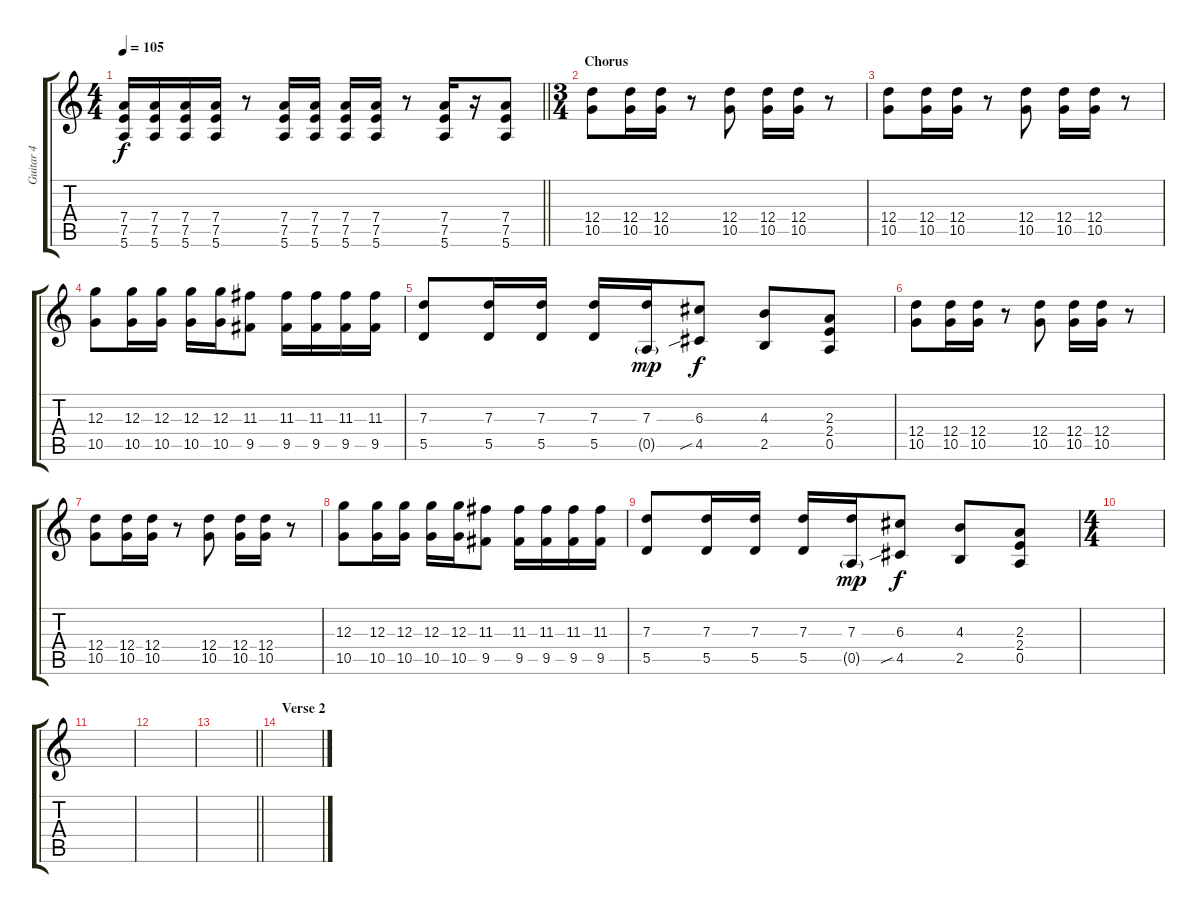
\track ("Guitar 4" "Guitar 4") {instrument distortionguitar}
\staff {score tabs}
\tuning (E4 B3 G3 D3 A2 E2) {hide}
\ts (4 4)
\tempo 105
\clef g2
\barLineRight lightlight
\ks c
(7.4 7.5 5.6).16{dy f} (7.4 7.5 5.6).16 (7.4 7.5 5.6).16 (7.4 7.5 5.6).16 r.8 (7.4 7.5 5.6).16 (7.4 7.5 5.6).16 (7.4 7.5 5.6).16 (7.4 7.5 5.6).16 r.8 (7.4 7.5 5.6).16 r.16 (7.4 7.5 5.6).8 |
\ts (3 4)
\section ("" "Chorus")
(12.4 10.5).8 (12.4 10.5).16 (12.4 10.5).16 r.8 (12.4 10.5).8 (12.4 10.5).16 (12.4 10.5).16 r.8 |
(12.4 10.5).8 (12.4 10.5).16 (12.4 10.5).16 r.8 (12.4 10.5).8 (12.4 10.5).16 (12.4 10.5).16 r.8 |
(12.3 10.5).8 (12.3 10.5).16 (12.3 10.5).16 (12.3 10.5).16 (12.3 10.5).16 (11.3 9.5).8 (11.3 9.5).16 (11.3 9.5).16 (11.3 9.5).16 (11.3 9.5).16 |
(7.3 5.5).8 (7.3 5.5).16 (7.3 5.5).16 (7.3 5.5).16 (7.3 0.5{g}).16{dy mp} (6.3 4.5{sib}).8{dy f} (4.3 2.5).8 (2.3 2.4 0.5).8 |
(12.4 10.5).8 (12.4 10.5).16 (12.4 10.5).16 r.8 (12.4 10.5).8 (12.4 10.5).16 (12.4 10.5).16 r.8 |
(12.4 10.5).8 (12.4 10.5).16 (12.4 10.5).16 r.8 (12.4 10.5).8 (12.4 10.5).16 (12.4 10.5).16 r.8 |
(12.3 10.5).8 (12.3 10.5).16 (12.3 10.5).16 (12.3 10.5).16 (12.3 10.5).16 (11.3 9.5).8 (11.3 9.5).16 (11.3 9.5).16 (11.3 9.5).16 (11.3 9.5).16 |
(7.3 5.5).8 (7.3 5.5).16 (7.3 5.5).16 (7.3 5.5).16 (7.3 0.5{g}).16{dy mp} (6.3 4.5{sib}).8{dy f} (4.3 2.5).8 (2.3 2.4 0.5).8 |
\ts (4 4)
|
|
|
\barLineRight lightlight
|
\section ("" "Verse 2")
